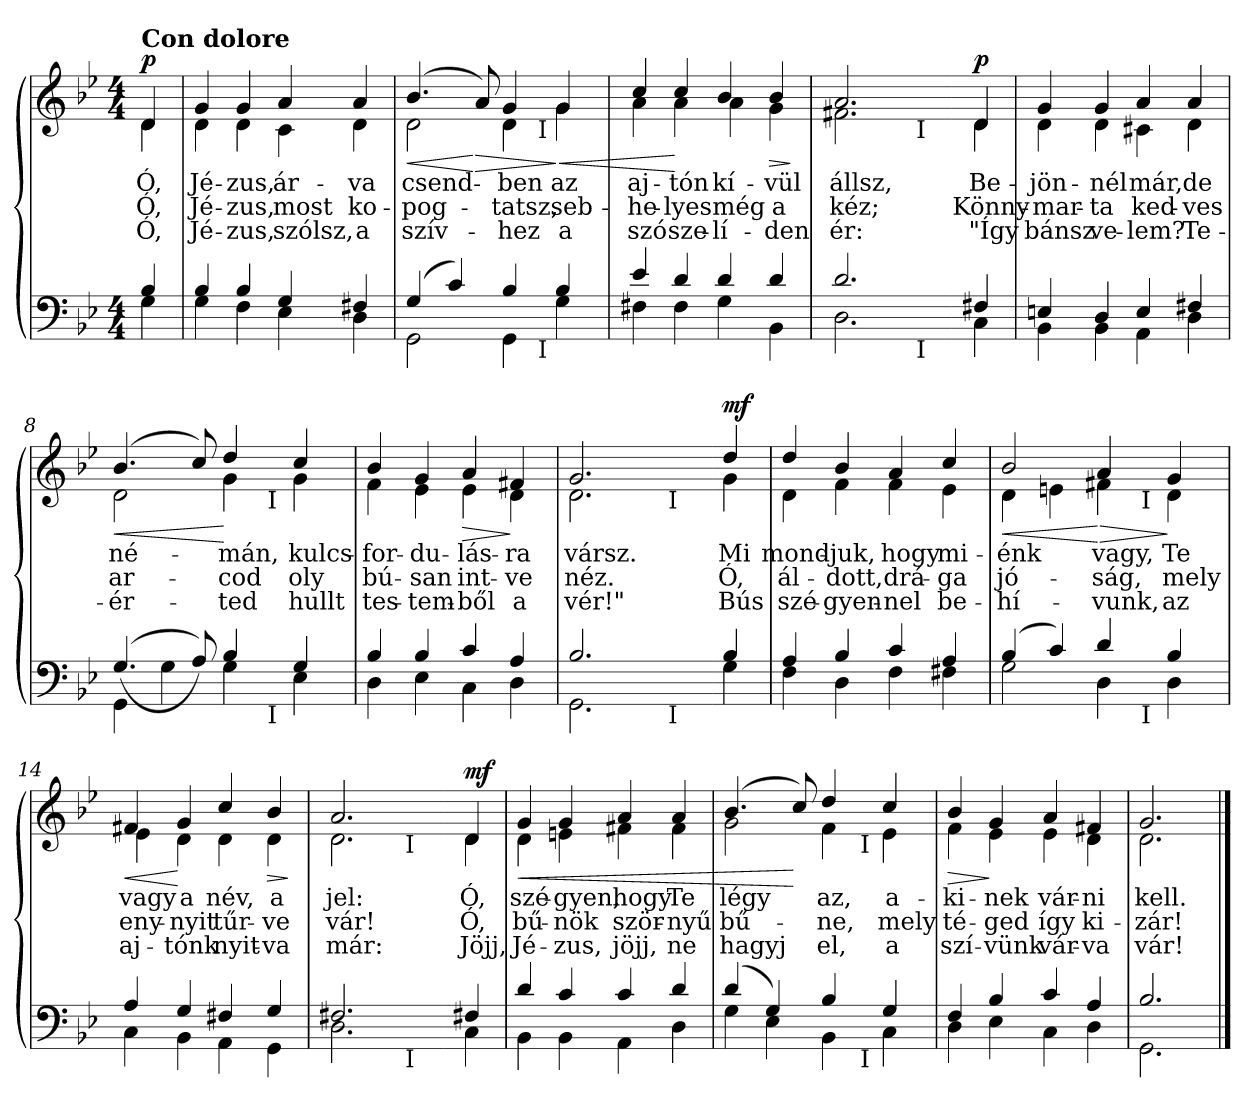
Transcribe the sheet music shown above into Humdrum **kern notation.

**kern	**kern	**text	**text	**text	**dynam
*part2	*part1	*part1	*part1	*part1	*part1
*staff2	*staff1	*staff1	*staff1	*staff1	*staff1
*clefF4	*clefG2	*	*	*	*
*k[b-e-]	*k[b-e-]	*	*	*	*
*B-:	*B-:	*	*	*	*
*M4/4	*M4/4	*	*	*	*
=1	=1	=1	=1	=1	=1
*^	*^	*	*	*	*
!	!	!LO:TX:a:B:t=Con dolore	!	!	!	!	!
!	!	!	!	!LO:LY:b	!LO:LY:b	!LO:LY:b	!LO:DY:b
4B-/	4G\	4d/	4d\	Ó,	Ó,	Ó,	p
=2	=2	=2	=2	=2	=2	=2	=2
!	!	!	!	!LO:LY:b	!LO:LY:b	!LO:LY:b	!
4B-/	4G\	4g/	4d\	Jé-	Jé-	Jé-	.
!	!	!	!	!LO:LY:b	!LO:LY:b	!LO:LY:b	!
4B-/	4F\	4g/	4d\	-zus,	-zus,	-zus,	.
!	!	!	!	!LO:LY:b	!LO:LY:b	!LO:LY:b	!
4G/	4E-\	4a/	4c\	ár-	most	szólsz,	.
!	!	!	!	!LO:LY:b	!LO:LY:b	!LO:LY:b	!
4F#X/	4D\	4a/	4d\	-va	ko-	a	.
=3	=3	=3	=3	=3	=3	=3	=3
!	!	!	!	!	!	!	!LO:HP:b
!	!	!	!	!LO:LY:b	!LO:LY:b	!LO:LY:b	!
*	*^	*	*^	*	*	*	*
(>4G/	2GG\	2ryy	(>4.b-/	2d\	2ryy	csend-	-pog-	szív-	<
4c/)	.	.	.	.	.	.	.	.	.
!	!	!	!	!	!	!	!	!	!LO:HP:n=1:b
.	.	.	8a/)	.	.	.	.	.	[ >
!	!	!	!	!	!	!LO:LY:b	!LO:LY:b	!LO:LY:b	!
4B-/	4GG\	8.ryy	4g/	4d\	8.ryy	-ben	-tatsz,	-hez	.
!	!	!	!	!	!LO:TX:b:t=I	!	!	!	!
!	!	!LO:TX:b:t=I	!	!	!	!	!	!	!
.	.	4ryy	.	.	4ryy	.	.	.	.
!	!	!	!	!	!	!	!	!	!LO:HP:n=1:b
!	!	!	!	!	!	!LO:LY:b	!LO:LY:b	!LO:LY:b	!
4B-/	4G\	.	4g/	4g\	.	az	seb-	a	] <
.	.	16ryy	.	.	16ryy	.	.	.	.
*	*v	*v	*	*	*	*	*	*	*
*	*	*	*v	*v	*	*	*	*
=4	=4	=4	=4	=4	=4	=4	=4
*	*^	*	*^	*	*	*	*
!	!	!	!	!	!	!LO:LY:b	!LO:LY:b	!LO:LY:b	!
*	*v	*v	*	*	*	*	*	*	*
*	*	*	*v	*v	*	*	*	*
4e-/	4F#X\	4cc/	4a\	aj-	-he-	szó	.
!	!	!	!	!LO:LY:b	!LO:LY:b	!LO:LY:b	!
4d/	4F#\	4cc/	4a\	-tón	-lyes	sze-	[
!	!	!	!	!LO:LY:b	!LO:LY:b	!LO:LY:b	!
4d/	4G\	4b-/	4a\	kí-	még	-lí-	.
!	!	!	!	!	!	!	!LO:HP:b
!	!	!	!	!LO:LY:b	!LO:LY:b	!LO:LY:b	!
4d/	4BB-\	4b-/	4g\	-vül	a	-den	>
*v	*v	*	*	*	*	*	*
*	*v	*v	*	*	*	*
.	.	.	.	.	]
=5	=5	=5	=5	=5	=5
*^	*^	*	*	*	*
!	!	!	!	!LO:LY:b	!LO:LY:b	!LO:LY:b	!
*	*^	*	*^	*	*	*	*
2.d/	2.D\	2ryy	2.a/	2.f#X\	2ryy	állsz,	kéz;	ér:	.
.	.	16ryy	.	.	16ryy	.	.	.	.
!	!	!	!	!	!LO:TX:b:t=I	!	!	!	!
!	!	!LO:TX:b:t=I	!	!	!	!	!	!	!
.	.	8.ryy	.	.	8.ryy	.	.	.	.
*	*v	*v	*	*	*	*	*	*	*
*	*	*	*v	*v	*	*	*	*
!!LO:LB:g=z
=6-	=6-	=6-	=6-	=6-	=6-	=6-	=6-
*	*^	*	*^	*	*	*	*
!	!	!	!	!	!	!LO:LY:b	!LO:LY:b	!LO:LY:b	!LO:DY:a
*	*v	*v	*	*	*	*	*	*	*
*	*	*	*v	*v	*	*	*	*
4F#X/	4C\	4d/	4d\	Be-	Könny-	"Így	p
=7	=7	=7	=7	=7	=7	=7	=7
!	!	!	!	!LO:LY:b	!LO:LY:b	!LO:LY:b	!
4En/	4BB-\	4g/	4d\	-jön-	-mar-	bánsz	.
!	!	!	!	!LO:LY:b	!LO:LY:b	!LO:LY:b	!
4D/	4BB-\	4g/	4d\	-nél	-ta	ve-	.
!	!	!	!	!LO:LY:b	!LO:LY:b	!LO:LY:b	!
4E/	4AA\	4a/	4c#X\	már,	ked-	-lem?	.
!	!	!	!	!LO:LY:b	!LO:LY:b	!LO:LY:b	!
4F#X/	4D\	4a/	4d\	de	-ves	Te-	.
=8	=8	=8	=8	=8	=8	=8	=8
!	!	!	!	!	!	!	!LO:HP:b
!	!	!	!	!LO:LY:b	!LO:LY:b	!LO:LY:b	!
*	*^	*	*^	*	*	*	*
(<(>4.G/	4GG\	2ryy	(>4.b-/	2d\	2ryy	né-	ar-	-ér-	<
.	4G\	.	.	.	.	.	.	.	.
8A/))	.	.	8cc/)	.	.	.	.	.	.
!	!	!	!	!	!	!LO:LY:b	!LO:LY:b	!LO:LY:b	!
4B-/	4G\	8ryy	4dd/	4g\	8ryy	-mán,	-cod	-ted	[
.	.	32ryy	.	.	32ryy	.	.	.	.
!	!	!	!	!	!LO:TX:b:t=I	!	!	!	!
!	!	!LO:TX:b:t=I	!	!	!	!	!	!	!
.	.	4ryy	.	.	4ryy	.	.	.	.
!	!	!	!	!	!	!LO:LY:b	!LO:LY:b	!LO:LY:b	!
4G/	4E-\	.	4cc/	4g\	.	kulcs-	oly	hullt	.
.	.	16.ryy	.	.	16.ryy	.	.	.	.
*	*v	*v	*	*	*	*	*	*	*
*	*	*	*v	*v	*	*	*	*
=9	=9	=9	=9	=9	=9	=9	=9
*	*^	*	*^	*	*	*	*
!	!	!	!	!	!	!LO:LY:b	!LO:LY:b	!LO:LY:b	!
*	*v	*v	*	*	*	*	*	*	*
*	*	*	*v	*v	*	*	*	*
4B-/	4D\	4b-/	4f\	-for-	bú-	tes-	.
!	!	!	!	!LO:LY:b	!LO:LY:b	!LO:LY:b	!
4B-/	4E-\	4g/	4e-\	-du-	-san	-tem-	.
!	!	!	!	!	!	!	!LO:HP:b
!	!	!	!	!LO:LY:b	!LO:LY:b	!LO:LY:b	!
4c/	4C\	4a/	4e-\	-lás-	int-	-ből	>
!	!	!	!	!LO:LY:b	!LO:LY:b	!LO:LY:b	!
4A/	4D\	4f#X/	4d\	-ra	-ve	a	]
=10	=10	=10	=10	=10	=10	=10	=10
!	!	!	!	!LO:LY:b	!LO:LY:b	!LO:LY:b	!
*	*^	*	*^	*	*	*	*
2.B-/	2.GG\	2ryy	2.g/	2.d\	2ryy	vársz.	néz.	vér!"	.
.	.	16.ryy	.	.	16.ryy	.	.	.	.
!	!	!	!	!	!LO:TX:b:t=I	!	!	!	!
!	!	!LO:TX:b:t=I	!	!	!	!	!	!	!
.	.	8ryy	.	.	8ryy	.	.	.	.
.	.	32ryy	.	.	32ryy	.	.	.	.
*	*v	*v	*	*	*	*	*	*	*
*	*	*	*v	*v	*	*	*	*
!!LO:LB:g=z
=11-	=11-	=11-	=11-	=11-	=11-	=11-	=11-
*	*^	*	*^	*	*	*	*
!	!	!	!	!	!	!LO:LY:b	!LO:LY:b	!LO:LY:b	!LO:DY:a
*	*v	*v	*	*	*	*	*	*	*
*	*	*	*v	*v	*	*	*	*
4B-/	4G\	4dd/	4g\	Mi	Ó,	Bús	mf
=12	=12	=12	=12	=12	=12	=12	=12
!	!	!	!	!LO:LY:b	!LO:LY:b	!LO:LY:b	!
4A/	4F\	4dd/	4d\	mond-	ál-	szé-	.
!	!	!	!	!LO:LY:b	!LO:LY:b	!LO:LY:b	!
4B-/	4D\	4b-/	4f\	-juk,	-dott,	-gyen-	.
!	!	!	!	!LO:LY:b	!LO:LY:b	!LO:LY:b	!
4c/	4F\	4a/	4f\	hogy	drá-	-nel	.
!	!	!	!	!LO:LY:b	!LO:LY:b	!LO:LY:b	!
4A/	4F#X\	4cc/	4e-\	mi-	-ga	be-	.
=13	=13	=13	=13	=13	=13	=13	=13
!	!	!	!	!	!	!	!LO:HP:b
!	!	!	!	!LO:LY:b	!LO:LY:b	!LO:LY:b	!
*	*^	*	*^	*	*	*	*
(>4B-/	2G\	2ryy	(<2b-/	4d\	2ryy	-énk	jó-	-hí-	<
4c/)	.	.	.	4en\	.	.	.	.	.
!	!	!	!	!	!	!	!	!	!LO:HP:n=1:b
!	!	!	!	!	!	!LO:LY:b	!LO:LY:b	!LO:LY:b	!
4d/	4D\	8ryy	4a/	4f#X\	8ryy	vagy,	-ság,	-vunk,	[ >
.	.	32ryy	.	.	32ryy	.	.	.	.
!	!	!	!	!	!LO:TX:b:t=I	!	!	!	!
!	!	!LO:TX:b:t=I	!	!	!	!	!	!	!
.	.	4ryy	.	.	4ryy	.	.	.	.
!	!	!	!	!	!	!LO:LY:b	!LO:LY:b	!LO:LY:b	!
4B-/	4D\	.	4g/	4d\	.	Te	mely	az	]
.	.	16.ryy	.	.	16.ryy	.	.	.	.
=14	=14	=14	=14	=14	=14	=14	=14	=14	=14
!	!	!	!	!	!	!	!	!	!LO:HP:b
*	*v	*v	*	*	*	*	*	*	*
*	*	*	*v	*v	*	*	*	*
*	*^	*	*^	*	*	*	*
!	!	!	!	!	!	!LO:LY:b	!LO:LY:b	!LO:LY:b	!
*	*v	*v	*	*	*	*	*	*	*
*	*	*	*v	*v	*	*	*	*
4A/	4C\	4f#X/	4e-\	vagy	eny-	aj-	<
!	!	!	!	!LO:LY:b	!LO:LY:b	!LO:LY:b	!
4G/	4BB-\	4g/	4d\	a	-nyit	-tónk	[
!	!	!	!	!LO:LY:b	!LO:LY:b	!LO:LY:b	!
4F#X/	4AA\	4cc/	4d\	név,	tűr-	nyit-	.
!	!	!	!	!	!	!	!LO:HP:b
!	!	!	!	!LO:LY:b	!LO:LY:b	!LO:LY:b	!
4G/	4GG\	4b-/	4d\	a	-ve	-va	>
*v	*v	*	*	*	*	*	*
*	*v	*v	*	*	*	*
.	.	.	.	.	]
=15	=15	=15	=15	=15	=15
*^	*^	*	*	*	*
!	!	!	!	!LO:LY:b	!LO:LY:b	!LO:LY:b	!
*	*^	*	*^	*	*	*	*
2.F#X/	2.D\	2ryy	2.a/	2.d\	2ryy	jel:	vár!	már:	.
.	.	32ryy	.	.	32ryy	.	.	.	.
!	!	!	!	!	!LO:TX:b:t=I	!	!	!	!
!	!	!LO:TX:b:t=I	!	!	!	!	!	!	!
.	.	8..ryy	.	.	8..ryy	.	.	.	.
*	*v	*v	*	*	*	*	*	*	*
*	*	*	*v	*v	*	*	*	*
!!LO:LB:g=z
=16-	=16-	=16-	=16-	=16-	=16-	=16-	=16-
*	*^	*	*^	*	*	*	*
!	!	!	!	!	!	!LO:LY:b	!LO:LY:b	!LO:LY:b	!LO:DY:a
*	*v	*v	*	*	*	*	*	*	*
*	*	*	*v	*v	*	*	*	*
4F#X/	4C\	4d/	4d\	Ó,	Ó,	Jöjj,	mf
=17	=17	=17	=17	=17	=17	=17	=17
!	!	!	!	!	!	!	!LO:HP:b
!	!	!	!	!LO:LY:b	!LO:LY:b	!LO:LY:b	!
4d/	4BB-\	4g/	4d\	szé-	bű-	Jé-	<
!	!	!	!	!LO:LY:b	!LO:LY:b	!LO:LY:b	!
4c/	4BB-\	4g/	4en\	-gyen,	-nök	-zus,	.
!	!	!	!	!LO:LY:b	!LO:LY:b	!LO:LY:b	!
4c/	4AA\	4a/	4f#X\	hogy	ször-	jöjj,	.
!	!	!	!	!LO:LY:b	!LO:LY:b	!LO:LY:b	!
4d/	4D\	4a/	4f#\	Te	-nyű	ne	.
=18	=18	=18	=18	=18	=18	=18	=18
!	!	!	!	!LO:LY:b	!LO:LY:b	!LO:LY:b	!
*	*^	*	*^	*	*	*	*
(>4d/	4G\	2ryy	(>4.b-/	2g\	2ryy	légy	bű-	hagyj	.
4G/))	4E-\	.	.	.	.	.	.	.	.
.	.	.	8cc/)	.	.	.	.	.	[
!	!	!	!	!	!	!LO:LY:b	!LO:LY:b	!LO:LY:b	!
4B-/	4BB-\	8ryy	4dd/	4f\	8ryy	az,	-ne,	el,	.
.	.	32ryy	.	.	32ryy	.	.	.	.
!	!	!	!	!	!LO:TX:b:t=I	!	!	!	!
!	!	!LO:TX:b:t=I	!	!	!	!	!	!	!
.	.	4ryy	.	.	4ryy	.	.	.	.
!	!	!	!	!	!	!LO:LY:b	!LO:LY:b	!LO:LY:b	!
4G/	4C\	.	4cc/	4e-\	.	a-	mely	a	.
.	.	16.ryy	.	.	16.ryy	.	.	.	.
=19	=19	=19	=19	=19	=19	=19	=19	=19	=19
!	!	!	!	!	!	!	!	!	!LO:HP:b
*	*v	*v	*	*	*	*	*	*	*
*	*	*	*v	*v	*	*	*	*
*	*^	*	*^	*	*	*	*
!	!	!	!	!	!	!LO:LY:b	!LO:LY:b	!LO:LY:b	!
*	*v	*v	*	*	*	*	*	*	*
*	*	*	*v	*v	*	*	*	*
4F/	4D\	4b-/	4f\	-ki-	té-	szí-	>
!	!	!	!	!LO:LY:b	!LO:LY:b	!LO:LY:b	!
4B-/	4E-\	4g/	4e-\	-nek	-ged	-vünk	]
!	!	!	!	!LO:LY:b	!LO:LY:b	!LO:LY:b	!
4c/	4C\	4a/	4e-\	vár-	így	vár-	.
!	!	!	!	!LO:LY:b	!LO:LY:b	!LO:LY:b	!
4A/	4D\	4f#X/	4d\	-ni	ki-	-va	.
=20	=20	=20	=20	=20	=20	=20	=20
!	!	!	!	!LO:LY:b	!LO:LY:b	!LO:LY:b	!
2.B-/	2.GG\	2.g/	2.d\	kell.	-zár!	vár!	.
*v	*v	*	*	*	*	*	*
*	*v	*v	*	*	*	*
==	==	==	==	==	==
*-	*-	*-	*-	*-	*-
